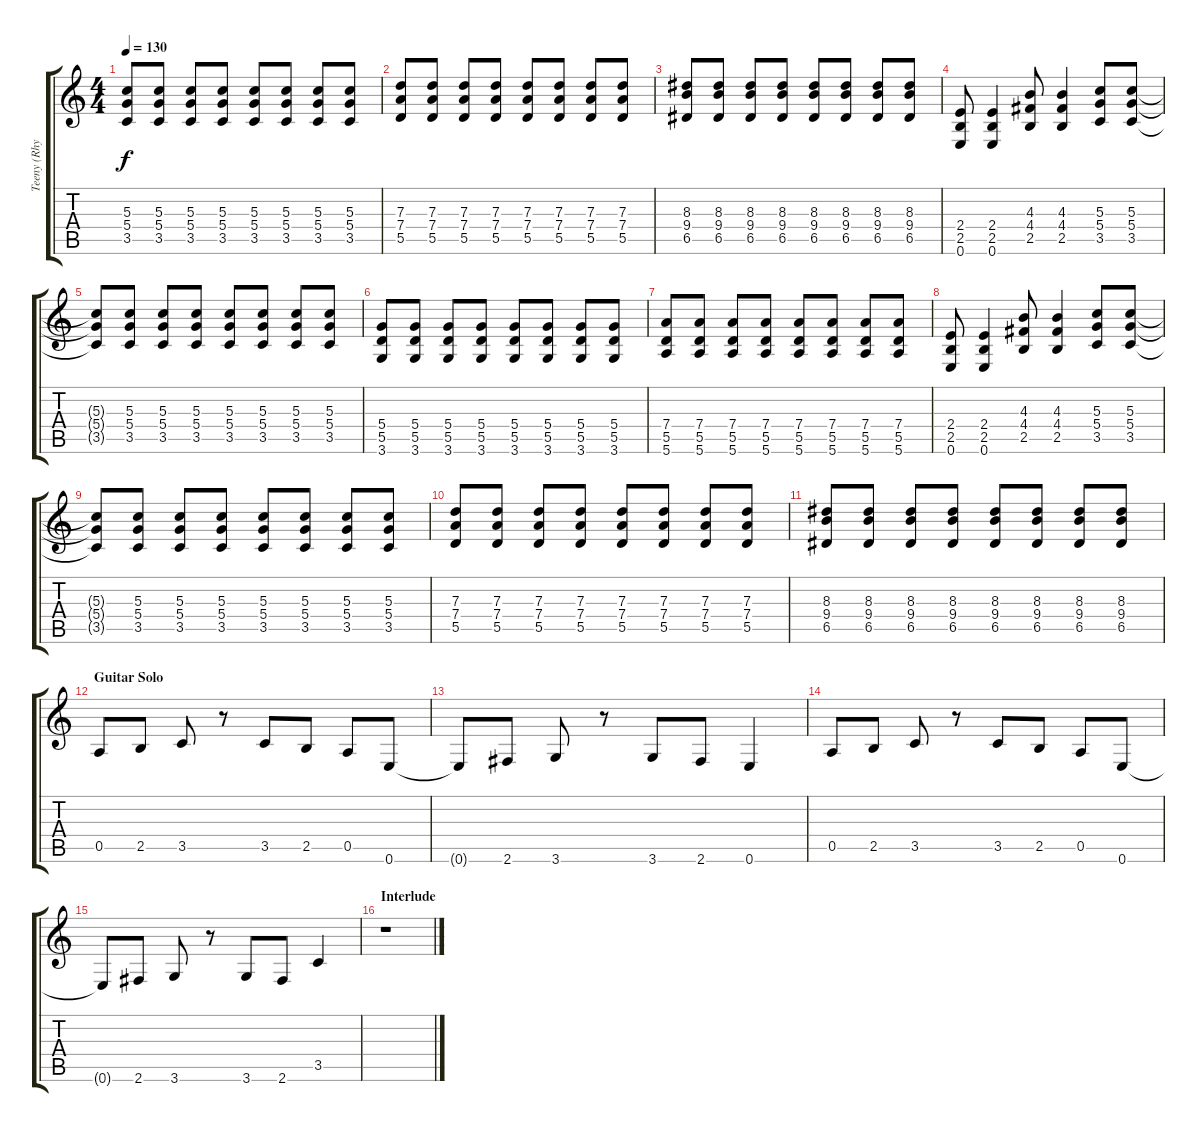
\track ("Teeny (Rhythm Guitar)" "Teeny (Rhy") {instrument distortionguitar}
\staff {score tabs}
\tuning (E4 B3 G3 D3 A2 E2) {hide}
\ts (4 4)
\tempo 130
\clef g2
\ks c
(5.3{t} 5.4{t} 3.5{t}).8{dy f} (5.3 5.4 3.5).8 (5.3 5.4 3.5).8 (5.3 5.4 3.5).8 (5.3 5.4 3.5).8 (5.3 5.4 3.5).8 (5.3 5.4 3.5).8 (5.3 5.4 3.5).8 |
(7.3 7.4 5.5).8 (7.3 7.4 5.5).8 (7.3 7.4 5.5).8 (7.3 7.4 5.5).8 (7.3 7.4 5.5).8 (7.3 7.4 5.5).8 (7.3 7.4 5.5).8 (7.3 7.4 5.5).8 |
(8.3 9.4 6.5).8 (8.3 9.4 6.5).8 (8.3 9.4 6.5).8 (8.3 9.4 6.5).8 (8.3 9.4 6.5).8 (8.3 9.4 6.5).8 (8.3 9.4 6.5).8 (8.3 9.4 6.5).8 |
(2.4 2.5 0.6).8 (2.4 2.5 0.6).4 (4.3 4.4 2.5).8 (4.3 4.4 2.5).4 (5.3 5.4 3.5).8 (5.3 5.4 3.5).8 |
(5.3{t} 5.4{t} 3.5{t}).8 (5.3 5.4 3.5).8 (5.3 5.4 3.5).8 (5.3 5.4 3.5).8 (5.3 5.4 3.5).8 (5.3 5.4 3.5).8 (5.3 5.4 3.5).8 (5.3 5.4 3.5).8 |
(5.4 5.5 3.6).8 (5.4 5.5 3.6).8 (5.4 5.5 3.6).8 (5.4 5.5 3.6).8 (5.4 5.5 3.6).8 (5.4 5.5 3.6).8 (5.4 5.5 3.6).8 (5.4 5.5 3.6).8 |
(7.4 5.5 5.6).8 (7.4 5.5 5.6).8 (7.4 5.5 5.6).8 (7.4 5.5 5.6).8 (7.4 5.5 5.6).8 (7.4 5.5 5.6).8 (7.4 5.5 5.6).8 (7.4 5.5 5.6).8 |
(2.4 2.5 0.6).8 (2.4 2.5 0.6).4 (4.3 4.4 2.5).8 (4.3 4.4 2.5).4 (5.3 5.4 3.5).8 (5.3 5.4 3.5).8 |
(5.3{t} 5.4{t} 3.5{t}).8 (5.3 5.4 3.5).8 (5.3 5.4 3.5).8 (5.3 5.4 3.5).8 (5.3 5.4 3.5).8 (5.3 5.4 3.5).8 (5.3 5.4 3.5).8 (5.3 5.4 3.5).8 |
(7.3 7.4 5.5).8 (7.3 7.4 5.5).8 (7.3 7.4 5.5).8 (7.3 7.4 5.5).8 (7.3 7.4 5.5).8 (7.3 7.4 5.5).8 (7.3 7.4 5.5).8 (7.3 7.4 5.5).8 |
(8.3 9.4 6.5).8 (8.3 9.4 6.5).8 (8.3 9.4 6.5).8 (8.3 9.4 6.5).8 (8.3 9.4 6.5).8 (8.3 9.4 6.5).8 (8.3 9.4 6.5).8 (8.3 9.4 6.5).8 |
\section ("" "Guitar Solo")
0.5.8 2.5.8 3.5.8 r.8 3.5.8 2.5.8 0.5.8 0.6.8 |
0.6{t}.8 2.6.8 3.6.8 r.8 3.6.8 2.6.8 0.6.4 |
0.5.8 2.5.8 3.5.8 r.8 3.5.8 2.5.8 0.5.8 0.6.8 |
0.6{t}.8 2.6.8 3.6.8 r.8 3.6.8 2.6.8 3.5.4 |
\section ("" "Interlude")
r.1
